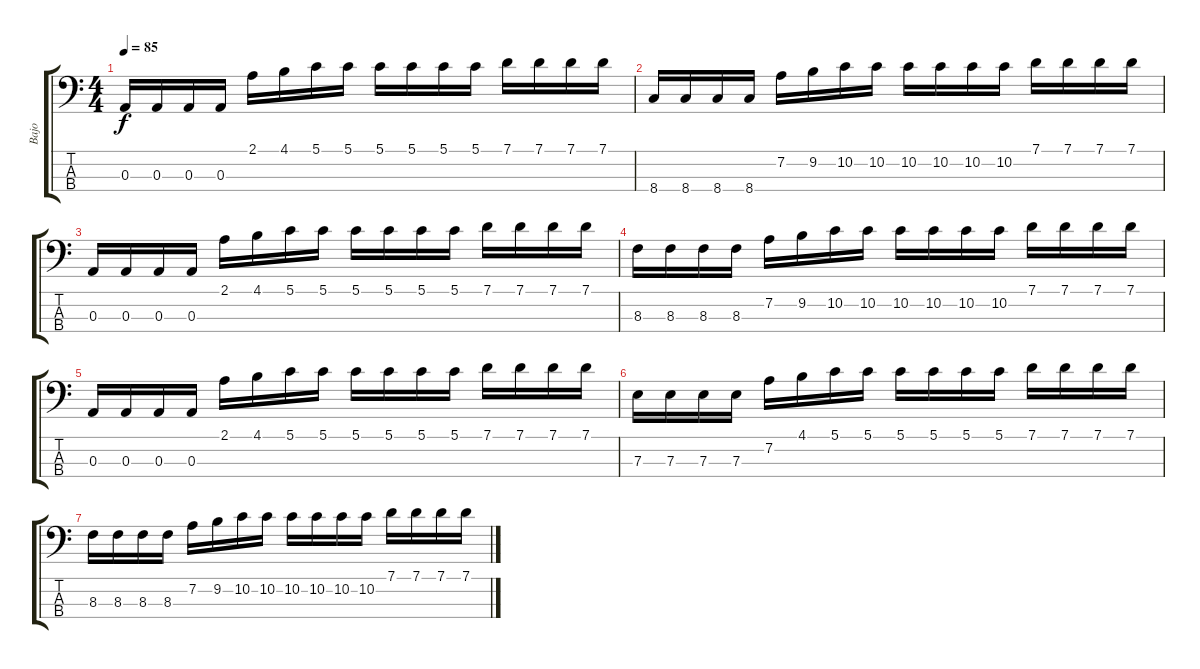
\track ("Bajo" "Bajo") {instrument electricbassfinger}
\staff {score tabs}
\tuning (G2 D2 A1 E1) {hide}
\ts (4 4)
\tempo 85
\clef f4
\ks c
0.3.16{dy f} 0.3.16 0.3.16 0.3.16 2.1.16 4.1.16 5.1.16 5.1.16 5.1.16 5.1.16 5.1.16 5.1.16 7.1.16 7.1.16 7.1.16 7.1.16 |
8.4.16 8.4.16 8.4.16 8.4.16 7.2.16 9.2.16 10.2.16 10.2.16 10.2.16 10.2.16 10.2.16 10.2.16 7.1.16 7.1.16 7.1.16 7.1.16 |
0.3.16 0.3.16 0.3.16 0.3.16 2.1.16 4.1.16 5.1.16 5.1.16 5.1.16 5.1.16 5.1.16 5.1.16 7.1.16 7.1.16 7.1.16 7.1.16 |
8.3.16 8.3.16 8.3.16 8.3.16 7.2.16 9.2.16 10.2.16 10.2.16 10.2.16 10.2.16 10.2.16 10.2.16 7.1.16 7.1.16 7.1.16 7.1.16 |
0.3.16 0.3.16 0.3.16 0.3.16 2.1.16 4.1.16 5.1.16 5.1.16 5.1.16 5.1.16 5.1.16 5.1.16 7.1.16 7.1.16 7.1.16 7.1.16 |
7.3.16 7.3.16 7.3.16 7.3.16 7.2.16 4.1.16 5.1.16 5.1.16 5.1.16 5.1.16 5.1.16 5.1.16 7.1.16 7.1.16 7.1.16 7.1.16 |
8.3.16 8.3.16 8.3.16 8.3.16 7.2.16 9.2.16 10.2.16 10.2.16 10.2.16 10.2.16 10.2.16 10.2.16 7.1.16 7.1.16 7.1.16 7.1.16
